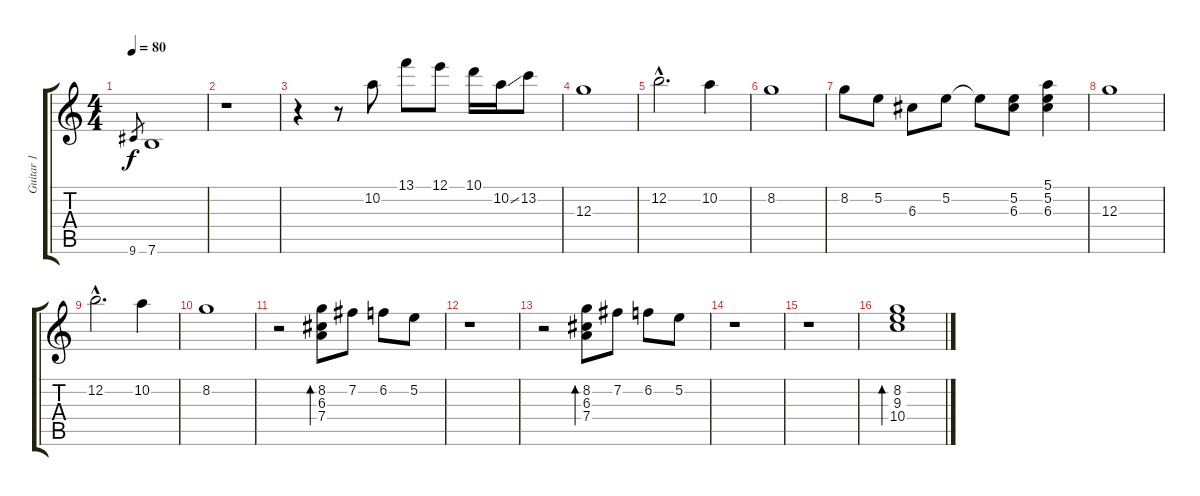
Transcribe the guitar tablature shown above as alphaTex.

\track ("Guitar 1" "Guitar 1") {instrument electricguitarclean}
\staff {score tabs}
\tuning (E4 B3 G3 D3 A2 E2) {hide}
\ts (4 4)
\tempo 80
\clef g2
\ks c
9.6.8{gr dy f} 7.6.1 |
r.1 |
r.4 r.8 10.2.8 13.1.8 12.1.8 10.1.16 10.2{ss}.16 13.2.8 |
12.3.1 |
12.2{hac}.2{d} 10.2.4 |
8.2.1 |
8.2.8 5.2.8 6.3.8 5.2.8 5.2{t}.8 (5.2 6.3).8 (5.1 5.2 6.3).4 |
12.3.1 |
12.2{hac}.2{d} 10.2.4 |
8.2.1 |
r.2 (8.2 6.3 7.4).8{bd 120} 7.2.8 6.2.8 5.2.8 |
r.1 |
r.2 (8.2 6.3 7.4).8{bd 120} 7.2.8 6.2.8 5.2.8 |
r.1 |
r.1 |
(8.2 9.3 10.4).1{bd 120}
